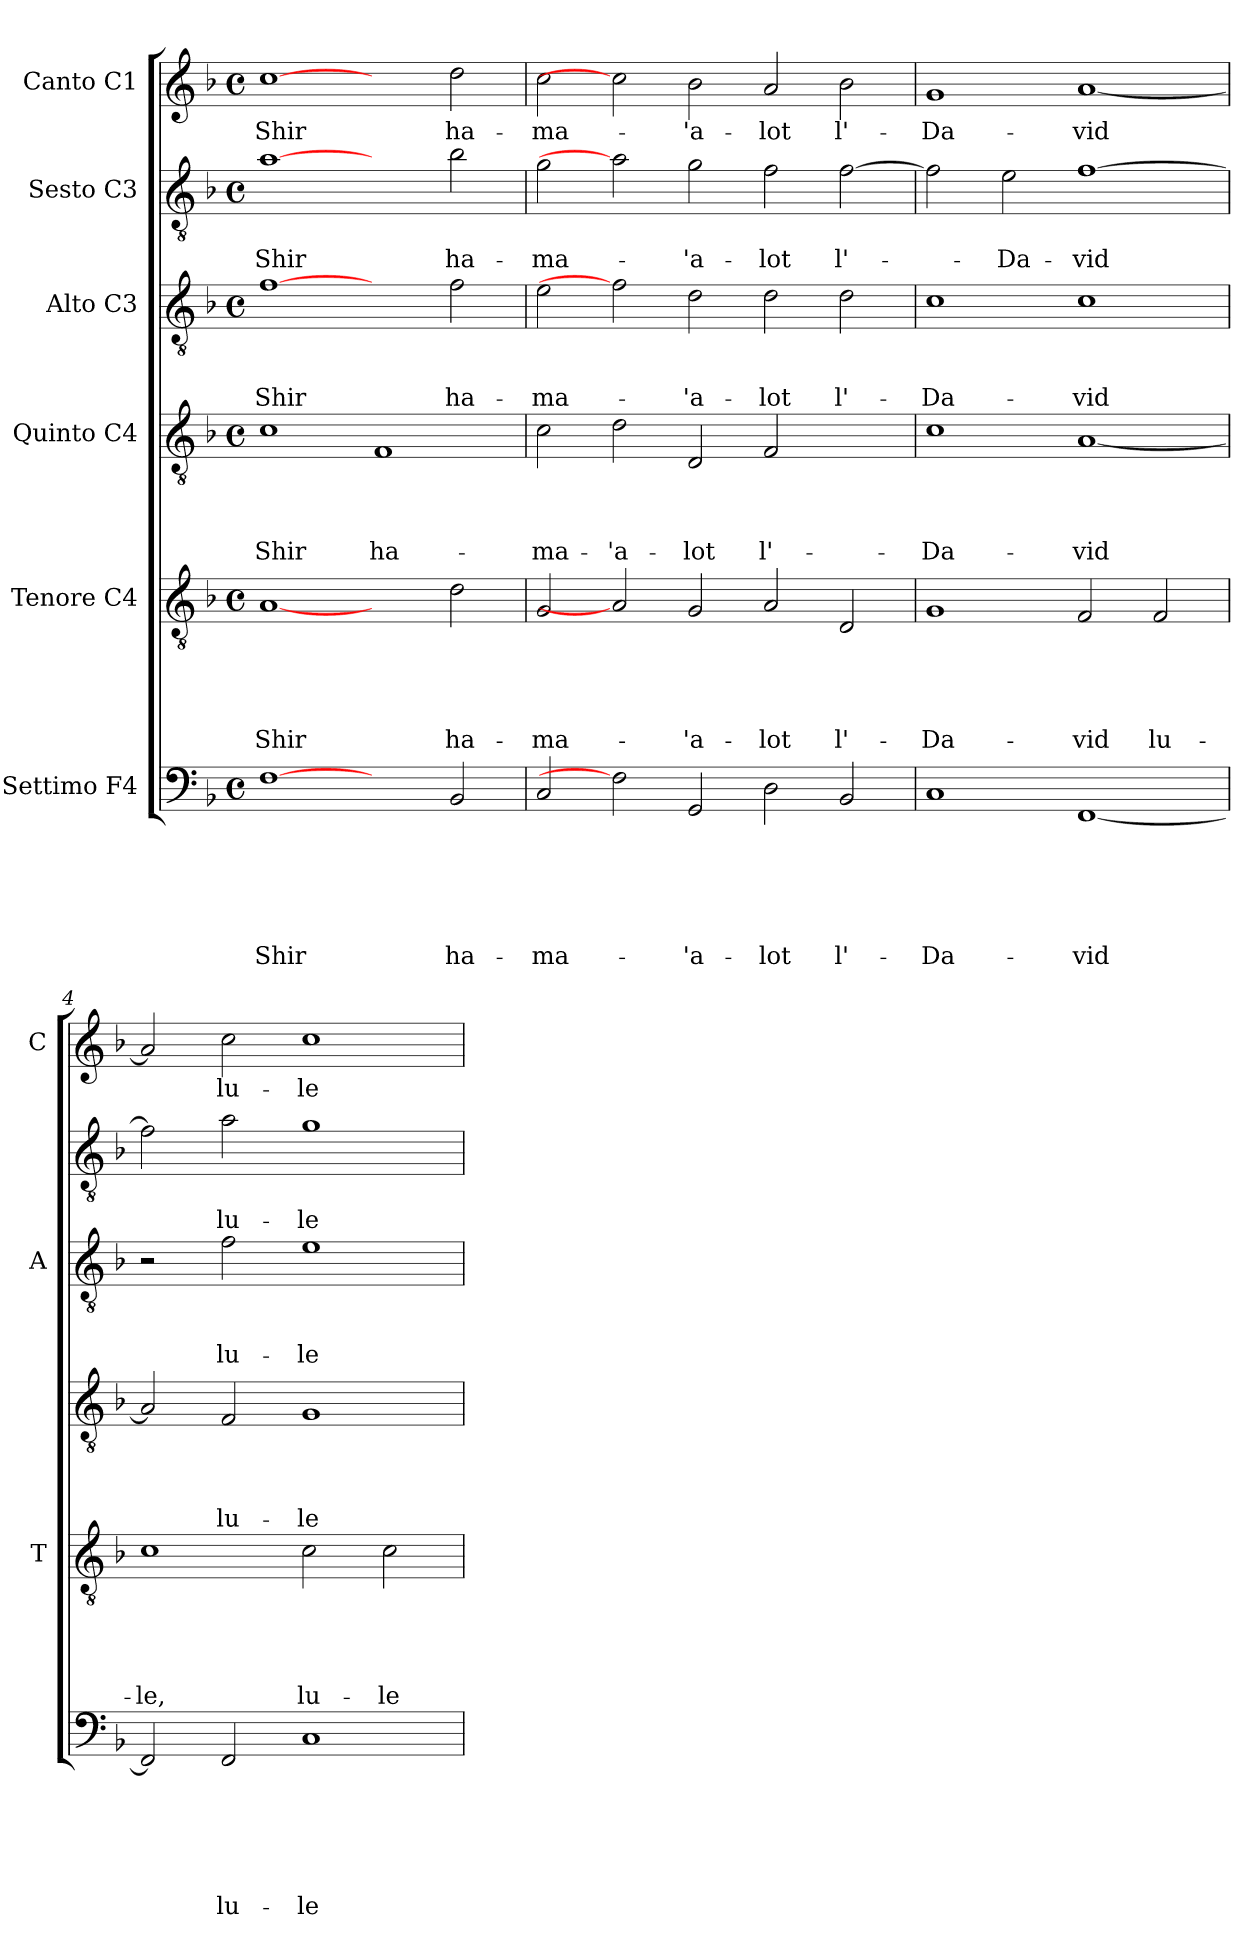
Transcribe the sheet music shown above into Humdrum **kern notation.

**kern	**text	**text	**text	**text	**text	**text	**kern	**text	**text	**text	**text	**text	**kern	**text	**text	**text	**text	**kern	**text	**text	**text	**kern	**text	**text	**kern	**text
*part6	*part6	*part6	*part6	*part6	*part6	*part6	*part5	*part5	*part5	*part5	*part5	*part5	*part4	*part4	*part4	*part4	*part4	*part3	*part3	*part3	*part3	*part2	*part2	*part2	*part1	*part1
*staff6	*staff6	*staff6	*staff6	*staff6	*staff6	*staff6	*staff5	*staff5	*staff5	*staff5	*staff5	*staff5	*staff4	*staff4	*staff4	*staff4	*staff4	*staff3	*staff3	*staff3	*staff3	*staff2	*staff2	*staff2	*staff1	*staff1
*I"Settimo F4	*	*	*	*	*	*	*I"Tenore C4	*	*	*	*	*	*I"Quinto C4	*	*	*	*	*I"Alto C3	*	*	*	*I"Sesto C3	*	*	*I"Canto C1	*
*	*	*	*	*	*	*	*I'T	*	*	*	*	*	*	*	*	*	*	*I'A	*	*	*	*	*	*	*I'C	*
*clefF4	*	*	*	*	*	*	*clefGv2	*	*	*	*	*	*clefGv2	*	*	*	*	*clefGv2	*	*	*	*clefGv2	*	*	*clefG2	*
*k[b-]	*	*	*	*	*	*	*k[b-]	*	*	*	*	*	*k[b-]	*	*	*	*	*k[b-]	*	*	*	*k[b-]	*	*	*k[b-]	*
*F:	*	*	*	*	*	*	*F:	*	*	*	*	*	*F:	*	*	*	*	*F:	*	*	*	*F:	*	*	*F:	*
*M4/4	*	*	*	*	*	*	*M4/4	*	*	*	*	*	*M4/4	*	*	*	*	*M4/4	*	*	*	*M4/4	*	*	*M4/4	*
*met(c)	*	*	*	*	*	*	*met(c)	*	*	*	*	*	*met(c)	*	*	*	*	*met(c)	*	*	*	*met(c)	*	*	*met(c)	*
=1	=1	=1	=1	=1	=1	=1	=1	=1	=1	=1	=1	=1	=1	=1	=1	=1	=1	=1	=1	=1	=1	=1	=1	=1	=1	=1
!	!	!	!	!	!	!LO:LY:b	!	!	!	!	!	!LO:LY:b	!	!	!	!	!LO:LY:b	!	!	!	!LO:LY:b	!	!	!LO:LY:b	!	!LO:LY:b
[1F	.	.	.	.	.	Shir	[1A	.	.	.	.	Shir	1c	.	.	.	Shir	[1f	.	.	Shir	[1a	.	Shir	[1cc	Shir
!	!	!	!	!	!	!	!	!	!	!	!	!	!	!	!	!	!LO:LY:b	!	!	!	!	!	!	!	!	!
2ryy	.	.	.	.	.	.	2ryy	.	.	.	.	.	1F	.	.	.	ha-	2ryy	.	.	.	2ryy	.	.	2ryy	.
!	!	!	!	!	!	!LO:LY:b	!	!	!	!	!	!LO:LY:b	!	!	!	!	!	!	!	!	!LO:LY:b	!	!	!LO:LY:b	!	!LO:LY:b
2BB-/	.	.	.	.	.	ha-	2d\	.	.	.	.	ha-	.	.	.	.	.	2f\	.	.	ha-	2b-\	.	ha-	2dd\	ha-
=2	=2	=2	=2	=2	=2	=2	=2	=2	=2	=2	=2	=2	=2	=2	=2	=2	=2	=2	=2	=2	=2	=2	=2	=2	=2	=2
!	!	!	!	!	!	!LO:LY:b	!	!	!	!	!	!LO:LY:b	!	!	!	!	!LO:LY:b	!	!	!	!LO:LY:b	!	!	!LO:LY:b	!	!LO:LY:b
2C/	.	.	.	.	.	-ma-	2G/	.	.	.	.	-ma-	2c\	.	.	.	-ma-	2e\	.	.	-ma-	2g\	.	-ma-	2cc\	-ma-
!	!	!	!	!	!	!	!	!	!	!	!	!	!	!	!	!	!LO:LY:b	!	!	!	!	!	!	!	!	!
2F]	.	.	.	.	.	.	2A]	.	.	.	.	.	2d\	.	.	.	-'a-	2f]	.	.	.	2a]	.	.	2cc]	.
!	!	!	!	!	!	!LO:LY:b	!	!	!	!	!	!LO:LY:b	!	!	!	!	!LO:LY:b	!	!	!	!LO:LY:b	!	!	!LO:LY:b	!	!LO:LY:b
2GG/	.	.	.	.	.	-'a-	2G/	.	.	.	.	-'a-	2D/	.	.	.	-lot	2d\	.	.	-'a-	2g\	.	-'a-	2b-\	-'a-
!	!	!	!	!	!	!LO:LY:b	!	!	!	!	!	!LO:LY:b	!	!	!	!	!LO:LY:b	!	!	!	!LO:LY:b	!	!	!LO:LY:b	!	!LO:LY:b
2D\	.	.	.	.	.	-lot	2A/	.	.	.	.	-lot	2F/	.	.	.	l'-	2d\	.	.	-lot	2f\	.	-lot	2a/	-lot
!	!	!	!	!	!	!LO:LY:b	!	!	!	!	!	!LO:LY:b	!	!	!	!	!	!	!	!	!LO:LY:b	!	!	!LO:LY:b	!	!LO:LY:b
2BB-/	.	.	.	.	.	l'-	2D/	.	.	.	.	l'-	2ryy	.	.	.	.	2d\	.	.	l'-	[2f\	.	l'-	2b-\	l'-
=3	=3	=3	=3	=3	=3	=3	=3	=3	=3	=3	=3	=3	=3	=3	=3	=3	=3	=3	=3	=3	=3	=3	=3	=3	=3	=3
!	!	!	!	!	!	!LO:LY:b	!	!	!	!	!	!LO:LY:b	!	!	!	!	!LO:LY:b	!	!	!	!LO:LY:b	!	!	!	!	!LO:LY:b
1C	.	.	.	.	.	-Da-	1G	.	.	.	.	-Da-	1c	.	.	.	-Da-	1c	.	.	-Da-	2f\]	.	.	1g	-Da-
!	!	!	!	!	!	!	!	!	!	!	!	!	!	!	!	!	!	!	!	!	!	!	!	!LO:LY:b	!	!
.	.	.	.	.	.	.	.	.	.	.	.	.	.	.	.	.	.	.	.	.	.	2e\	.	-Da-	.	.
!	!	!	!	!	!	!LO:LY:b	!	!	!	!	!	!LO:LY:b	!	!	!	!	!LO:LY:b	!	!	!	!LO:LY:b	!	!	!LO:LY:b	!	!LO:LY:b
[1FF	.	.	.	.	.	-vid	2F/	.	.	.	.	-vid	[1A	.	.	.	-vid	1c	.	.	-vid	[1f	.	-vid	[1a	-vid
!	!	!	!	!	!	!	!	!	!	!	!	!LO:LY:b	!	!	!	!	!	!	!	!	!	!	!	!	!	!
.	.	.	.	.	.	.	2F/	.	.	.	.	lu-	.	.	.	.	.	.	.	.	.	.	.	.	.	.
=4	=4	=4	=4	=4	=4	=4	=4	=4	=4	=4	=4	=4	=4	=4	=4	=4	=4	=4	=4	=4	=4	=4	=4	=4	=4	=4
!	!	!	!	!	!	!	!	!	!	!	!	!LO:LY:b	!	!	!	!	!	!	!	!	!	!	!	!	!	!
2FF/]	.	.	.	.	.	.	1c	.	.	.	.	-le,	2A/]	.	.	.	.	2r	.	.	.	2f\]	.	.	2a/]	.
!	!	!	!	!	!	!LO:LY:b	!	!	!	!	!	!	!	!	!	!	!LO:LY:b	!	!	!	!LO:LY:b	!	!	!LO:LY:b	!	!LO:LY:b
2FF/	.	.	.	.	.	lu-	.	.	.	.	.	.	2F/	.	.	.	lu-	2f\	.	.	lu-	2a\	.	lu-	2cc\	lu-
!	!	!	!	!	!	!LO:LY:b	!	!	!	!	!	!LO:LY:b	!	!	!	!	!LO:LY:b	!	!	!	!LO:LY:b	!	!	!LO:LY:b	!	!LO:LY:b
1C	.	.	.	.	.	-le	2c\	.	.	.	.	lu-	1G	.	.	.	-le	1e	.	.	-le	1g	.	-le	1cc	-le
!	!	!	!	!	!	!	!	!	!	!	!	!LO:LY:b	!	!	!	!	!	!	!	!	!	!	!	!	!	!
.	.	.	.	.	.	.	2c\	.	.	.	.	-le	.	.	.	.	.	.	.	.	.	.	.	.	.	.
=	=	=	=	=	=	=	=	=	=	=	=	=	=	=	=	=	=	=	=	=	=	=	=	=	=	=
*-	*-	*-	*-	*-	*-	*-	*-	*-	*-	*-	*-	*-	*-	*-	*-	*-	*-	*-	*-	*-	*-	*-	*-	*-	*-	*-
